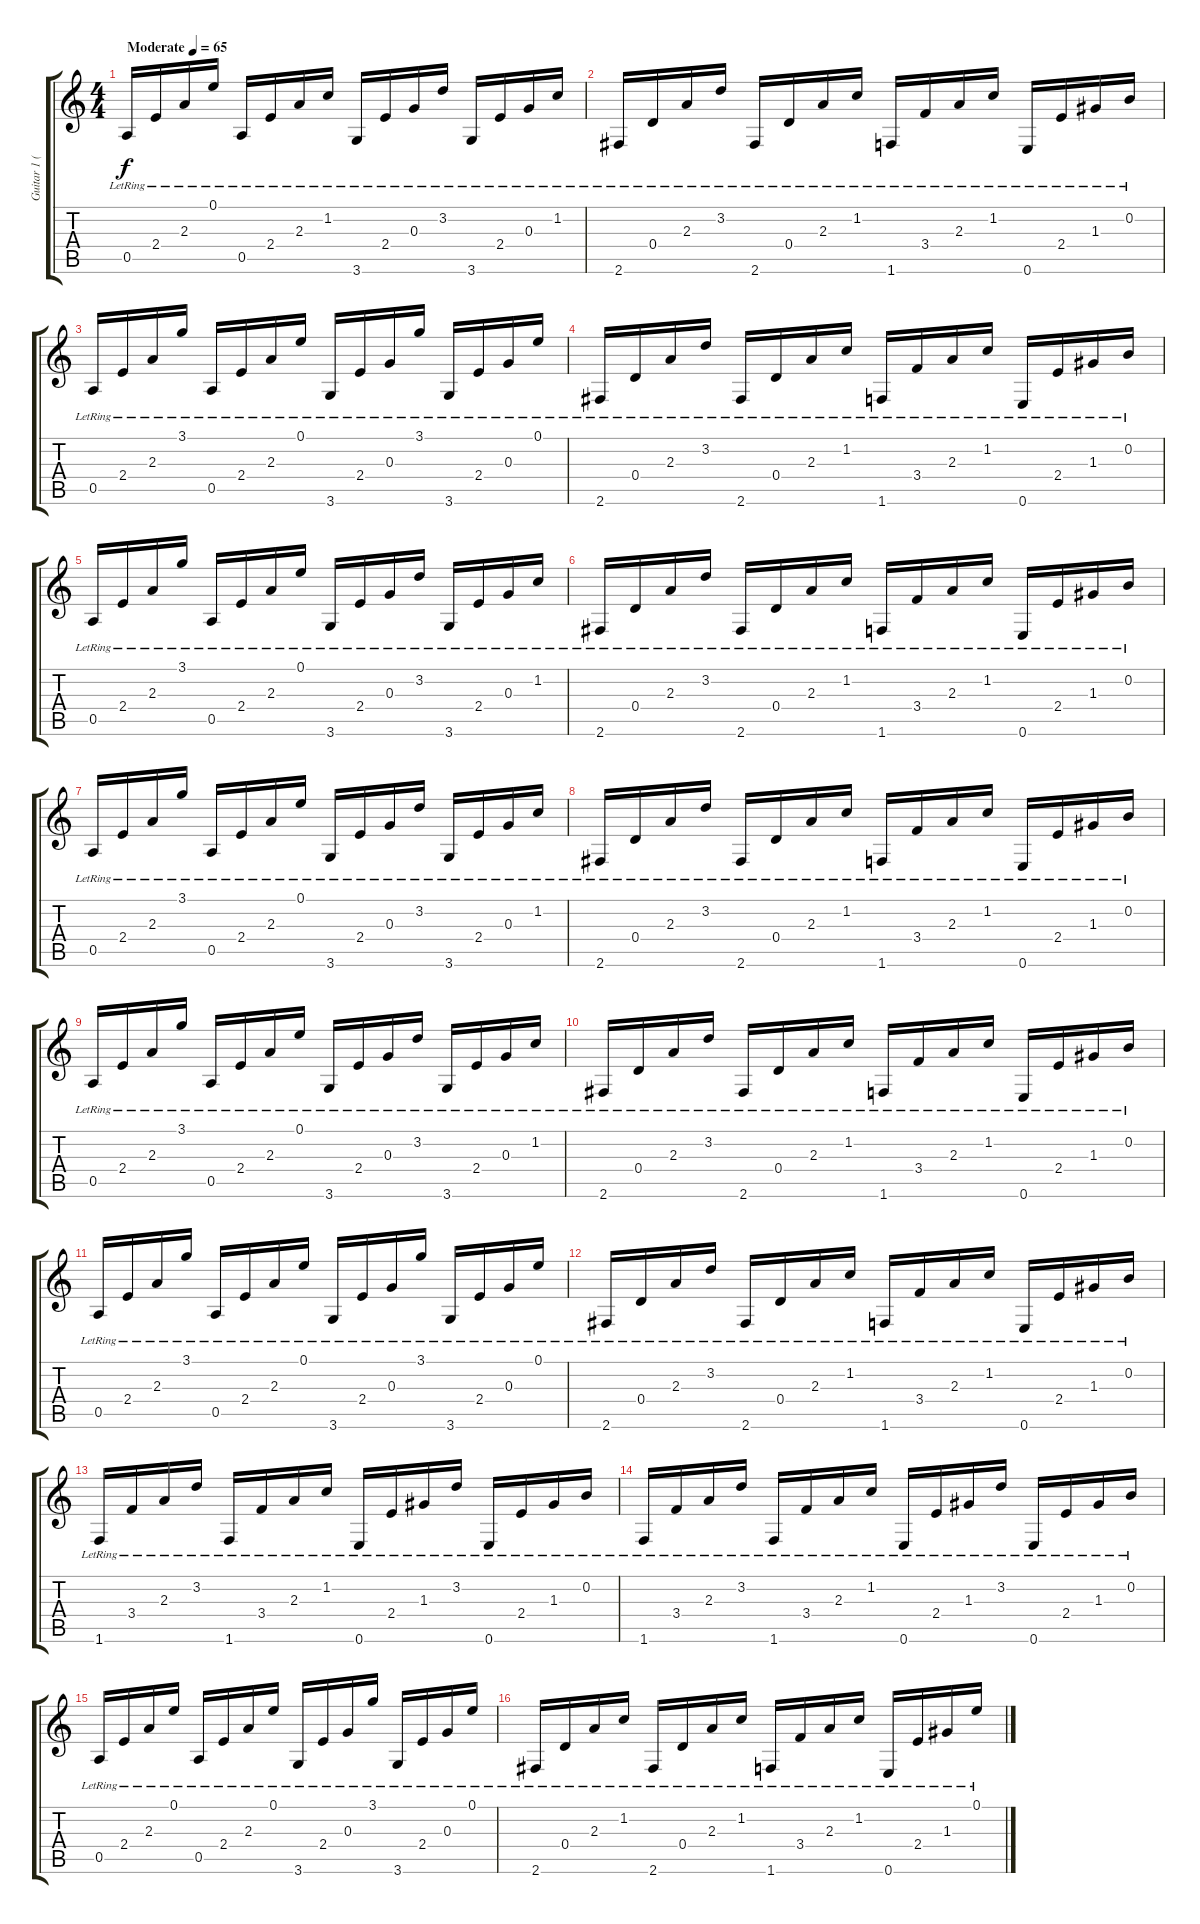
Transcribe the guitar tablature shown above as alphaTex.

\track ("Guitar 1 (Rhythm)" "Guitar 1 (") {instrument acousticguitarsteel}
\staff {score tabs}
\tuning (E4 B3 G3 D3 A2 E2) {hide}
\ts (4 4)
\tempo (65 "Moderate")
\clef g2
\ks c
0.5{lr}.16{dy f instrument acousticguitarsteel} 2.4{lr}.16 2.3{lr}.16 0.1{lr}.16 0.5{lr}.16 2.4{lr}.16 2.3{lr}.16 1.2{lr}.16 3.6{lr}.16 2.4{lr}.16 0.3{lr}.16 3.2{lr}.16 3.6{lr}.16 2.4{lr}.16 0.3{lr}.16 1.2{lr}.16 |
2.6{lr}.16 0.4{lr}.16 2.3{lr}.16 3.2{lr}.16 2.6{lr}.16 0.4{lr}.16 2.3{lr}.16 1.2{lr}.16 1.6{lr}.16 3.4{lr}.16 2.3{lr}.16 1.2{lr}.16 0.6{lr}.16 2.4{lr}.16 1.3{lr}.16 0.2{lr}.16 |
0.5{lr}.16 2.4{lr}.16 2.3{lr}.16 3.1{lr}.16 0.5{lr}.16 2.4{lr}.16 2.3{lr}.16 0.1{lr}.16 3.6{lr}.16 2.4{lr}.16 0.3{lr}.16 3.1{lr}.16 3.6{lr}.16 2.4{lr}.16 0.3{lr}.16 0.1{lr}.16 |
2.6{lr}.16 0.4{lr}.16 2.3{lr}.16 3.2{lr}.16 2.6{lr}.16 0.4{lr}.16 2.3{lr}.16 1.2{lr}.16 1.6{lr}.16 3.4{lr}.16 2.3{lr}.16 1.2{lr}.16 0.6{lr}.16 2.4{lr}.16 1.3{lr}.16 0.2{lr}.16 |
0.5{lr}.16 2.4{lr}.16 2.3{lr}.16 3.1{lr}.16 0.5{lr}.16 2.4{lr}.16 2.3{lr}.16 0.1{lr}.16 3.6{lr}.16 2.4{lr}.16 0.3{lr}.16 3.2{lr}.16 3.6{lr}.16 2.4{lr}.16 0.3{lr}.16 1.2{lr}.16 |
2.6{lr}.16 0.4{lr}.16 2.3{lr}.16 3.2{lr}.16 2.6{lr}.16 0.4{lr}.16 2.3{lr}.16 1.2{lr}.16 1.6{lr}.16 3.4{lr}.16 2.3{lr}.16 1.2{lr}.16 0.6{lr}.16 2.4{lr}.16 1.3{lr}.16 0.2{lr}.16 |
0.5{lr}.16 2.4{lr}.16 2.3{lr}.16 3.1{lr}.16 0.5{lr}.16 2.4{lr}.16 2.3{lr}.16 0.1{lr}.16 3.6{lr}.16 2.4{lr}.16 0.3{lr}.16 3.2{lr}.16 3.6{lr}.16 2.4{lr}.16 0.3{lr}.16 1.2{lr}.16 |
2.6{lr}.16 0.4{lr}.16 2.3{lr}.16 3.2{lr}.16 2.6{lr}.16 0.4{lr}.16 2.3{lr}.16 1.2{lr}.16 1.6{lr}.16 3.4{lr}.16 2.3{lr}.16 1.2{lr}.16 0.6{lr}.16 2.4{lr}.16 1.3{lr}.16 0.2{lr}.16 |
0.5{lr}.16 2.4{lr}.16 2.3{lr}.16 3.1{lr}.16 0.5{lr}.16 2.4{lr}.16 2.3{lr}.16 0.1{lr}.16 3.6{lr}.16 2.4{lr}.16 0.3{lr}.16 3.2{lr}.16 3.6{lr}.16 2.4{lr}.16 0.3{lr}.16 1.2{lr}.16 |
2.6{lr}.16 0.4{lr}.16 2.3{lr}.16 3.2{lr}.16 2.6{lr}.16 0.4{lr}.16 2.3{lr}.16 1.2{lr}.16 1.6{lr}.16 3.4{lr}.16 2.3{lr}.16 1.2{lr}.16 0.6{lr}.16 2.4{lr}.16 1.3{lr}.16 0.2{lr}.16 |
0.5{lr}.16 2.4{lr}.16 2.3{lr}.16 3.1{lr}.16 0.5{lr}.16 2.4{lr}.16 2.3{lr}.16 0.1{lr}.16 3.6{lr}.16 2.4{lr}.16 0.3{lr}.16 3.1{lr}.16 3.6{lr}.16 2.4{lr}.16 0.3{lr}.16 0.1{lr}.16 |
2.6{lr}.16 0.4{lr}.16 2.3{lr}.16 3.2{lr}.16 2.6{lr}.16 0.4{lr}.16 2.3{lr}.16 1.2{lr}.16 1.6{lr}.16 3.4{lr}.16 2.3{lr}.16 1.2{lr}.16 0.6{lr}.16 2.4{lr}.16 1.3{lr}.16 0.2{lr}.16 |
1.6{lr}.16 3.4{lr}.16 2.3{lr}.16 3.2{lr}.16 1.6{lr}.16 3.4{lr}.16 2.3{lr}.16 1.2{lr}.16 0.6{lr}.16 2.4{lr}.16 1.3{lr}.16 3.2{lr}.16 0.6{lr}.16 2.4{lr}.16 1.3{lr}.16 0.2{lr}.16 |
1.6{lr}.16 3.4{lr}.16 2.3{lr}.16 3.2{lr}.16 1.6{lr}.16 3.4{lr}.16 2.3{lr}.16 1.2{lr}.16 0.6{lr}.16 2.4{lr}.16 1.3{lr}.16 3.2{lr}.16 0.6{lr}.16 2.4{lr}.16 1.3{lr}.16 0.2{lr}.16 |
0.5{lr}.16 2.4{lr}.16 2.3{lr}.16 0.1{lr}.16 0.5{lr}.16 2.4{lr}.16 2.3{lr}.16 0.1{lr}.16 3.6{lr}.16 2.4{lr}.16 0.3{lr}.16 3.1{lr}.16 3.6{lr}.16 2.4{lr}.16 0.3{lr}.16 0.1{lr}.16 |
2.6{lr}.16 0.4{lr}.16 2.3{lr}.16 1.2{lr}.16 2.6{lr}.16 0.4{lr}.16 2.3{lr}.16 1.2{lr}.16 1.6{lr}.16 3.4{lr}.16 2.3{lr}.16 1.2{lr}.16 0.6{lr}.16 2.4{lr}.16 1.3{lr}.16 0.1{lr}.16
